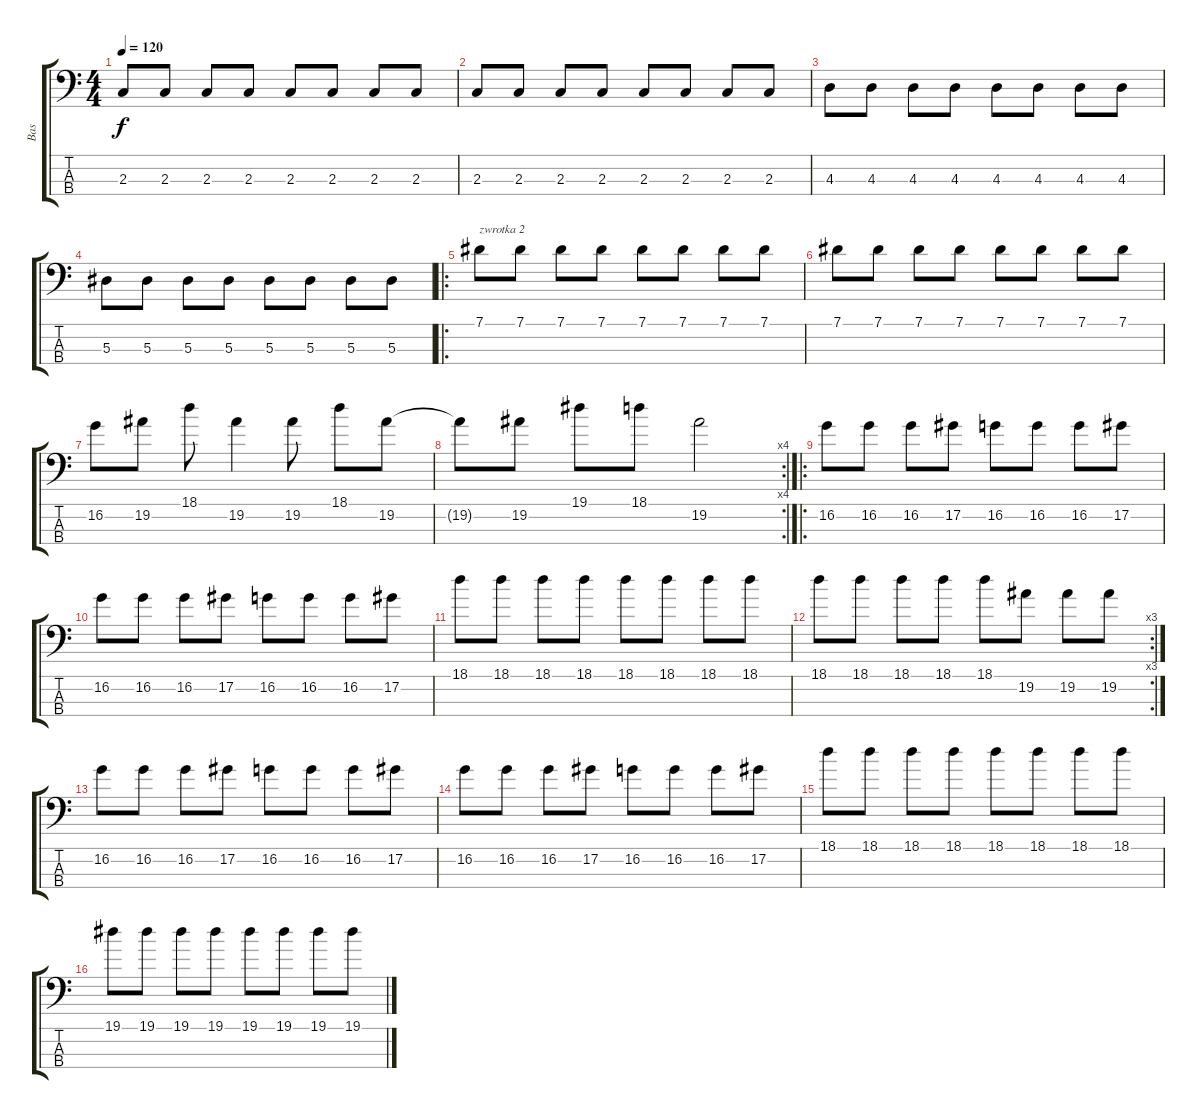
\track ("Bas" "Bas") {instrument electricbasspick}
\staff {score tabs}
\tuning (Ab2 Eb2 Bb1 F1) {hide}
\ts (4 4)
\tempo 120
\clef f4
\ks c
2.3.8{dy f} 2.3.8 2.3.8 2.3.8 2.3.8 2.3.8 2.3.8 2.3.8 |
2.3.8 2.3.8 2.3.8 2.3.8 2.3.8 2.3.8 2.3.8 2.3.8 |
4.3.8 4.3.8 4.3.8 4.3.8 4.3.8 4.3.8 4.3.8 4.3.8 |
5.3.8 5.3.8 5.3.8 5.3.8 5.3.8 5.3.8 5.3.8 5.3.8 |
\ro
7.1.8{txt "zwrotka 2"} 7.1.8 7.1.8 7.1.8 7.1.8 7.1.8 7.1.8 7.1.8 |
7.1.8 7.1.8 7.1.8 7.1.8 7.1.8 7.1.8 7.1.8 7.1.8 |
16.2.8 19.2.8 18.1.8 19.2.4 19.2.8 18.1.8 19.2.8 |
\rc 4
19.2{t}.8 19.2.8 19.1.8 18.1.8 19.2.2 |
\ro
16.2.8 16.2.8 16.2.8 17.2.8 16.2.8 16.2.8 16.2.8 17.2.8 |
16.2.8 16.2.8 16.2.8 17.2.8 16.2.8 16.2.8 16.2.8 17.2.8 |
18.1.8 18.1.8 18.1.8 18.1.8 18.1.8 18.1.8 18.1.8 18.1.8 |
\rc 3
18.1.8 18.1.8 18.1.8 18.1.8 18.1.8 19.2.8 19.2.8 19.2.8 |
16.2.8 16.2.8 16.2.8 17.2.8 16.2.8 16.2.8 16.2.8 17.2.8 |
16.2.8 16.2.8 16.2.8 17.2.8 16.2.8 16.2.8 16.2.8 17.2.8 |
18.1.8 18.1.8 18.1.8 18.1.8 18.1.8 18.1.8 18.1.8 18.1.8 |
19.1.8 19.1.8 19.1.8 19.1.8 19.1.8 19.1.8 19.1.8 19.1.8
